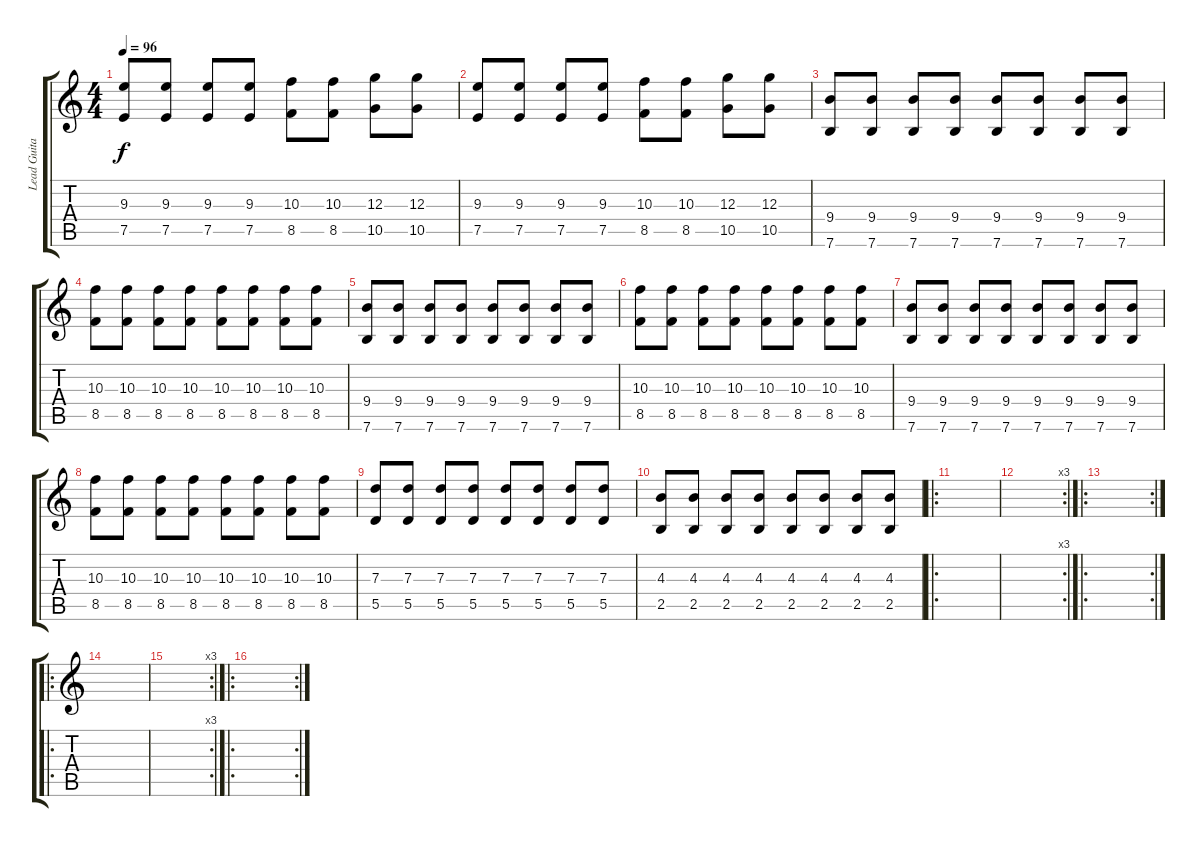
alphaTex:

\track ("Lead Guitar" "Lead Guita") {instrument distortionguitar}
\staff {score tabs}
\tuning (E4 B3 G3 D3 A2 E2) {hide}
\ts (4 4)
\tempo 96
\clef g2
\ks c
(9.3 7.5).8{dy f} (9.3 7.5).8 (9.3 7.5).8 (9.3 7.5).8 (10.3 8.5).8 (10.3 8.5).8 (12.3 10.5).8 (12.3 10.5).8 |
(9.3 7.5).8 (9.3 7.5).8 (9.3 7.5).8 (9.3 7.5).8 (10.3 8.5).8 (10.3 8.5).8 (12.3 10.5).8 (12.3 10.5).8 |
(9.4 7.6).8 (9.4 7.6).8 (9.4 7.6).8 (9.4 7.6).8 (9.4 7.6).8 (9.4 7.6).8 (9.4 7.6).8 (9.4 7.6).8 |
(10.3 8.5).8 (10.3 8.5).8 (10.3 8.5).8 (10.3 8.5).8 (10.3 8.5).8 (10.3 8.5).8 (10.3 8.5).8 (10.3 8.5).8 |
(9.4 7.6).8 (9.4 7.6).8 (9.4 7.6).8 (9.4 7.6).8 (9.4 7.6).8 (9.4 7.6).8 (9.4 7.6).8 (9.4 7.6).8 |
(10.3 8.5).8 (10.3 8.5).8 (10.3 8.5).8 (10.3 8.5).8 (10.3 8.5).8 (10.3 8.5).8 (10.3 8.5).8 (10.3 8.5).8 |
(9.4 7.6).8 (9.4 7.6).8 (9.4 7.6).8 (9.4 7.6).8 (9.4 7.6).8 (9.4 7.6).8 (9.4 7.6).8 (9.4 7.6).8 |
(10.3 8.5).8 (10.3 8.5).8 (10.3 8.5).8 (10.3 8.5).8 (10.3 8.5).8 (10.3 8.5).8 (10.3 8.5).8 (10.3 8.5).8 |
(7.3 5.5).8 (7.3 5.5).8 (7.3 5.5).8 (7.3 5.5).8 (7.3 5.5).8 (7.3 5.5).8 (7.3 5.5).8 (7.3 5.5).8 |
(4.3 2.5).8 (4.3 2.5).8 (4.3 2.5).8 (4.3 2.5).8 (4.3 2.5).8 (4.3 2.5).8 (4.3 2.5).8 (4.3 2.5).8 |
\ro
|
\rc 3
|
\ro
\rc 2
|
\ro
|
\rc 3
|
\ro
\rc 2
